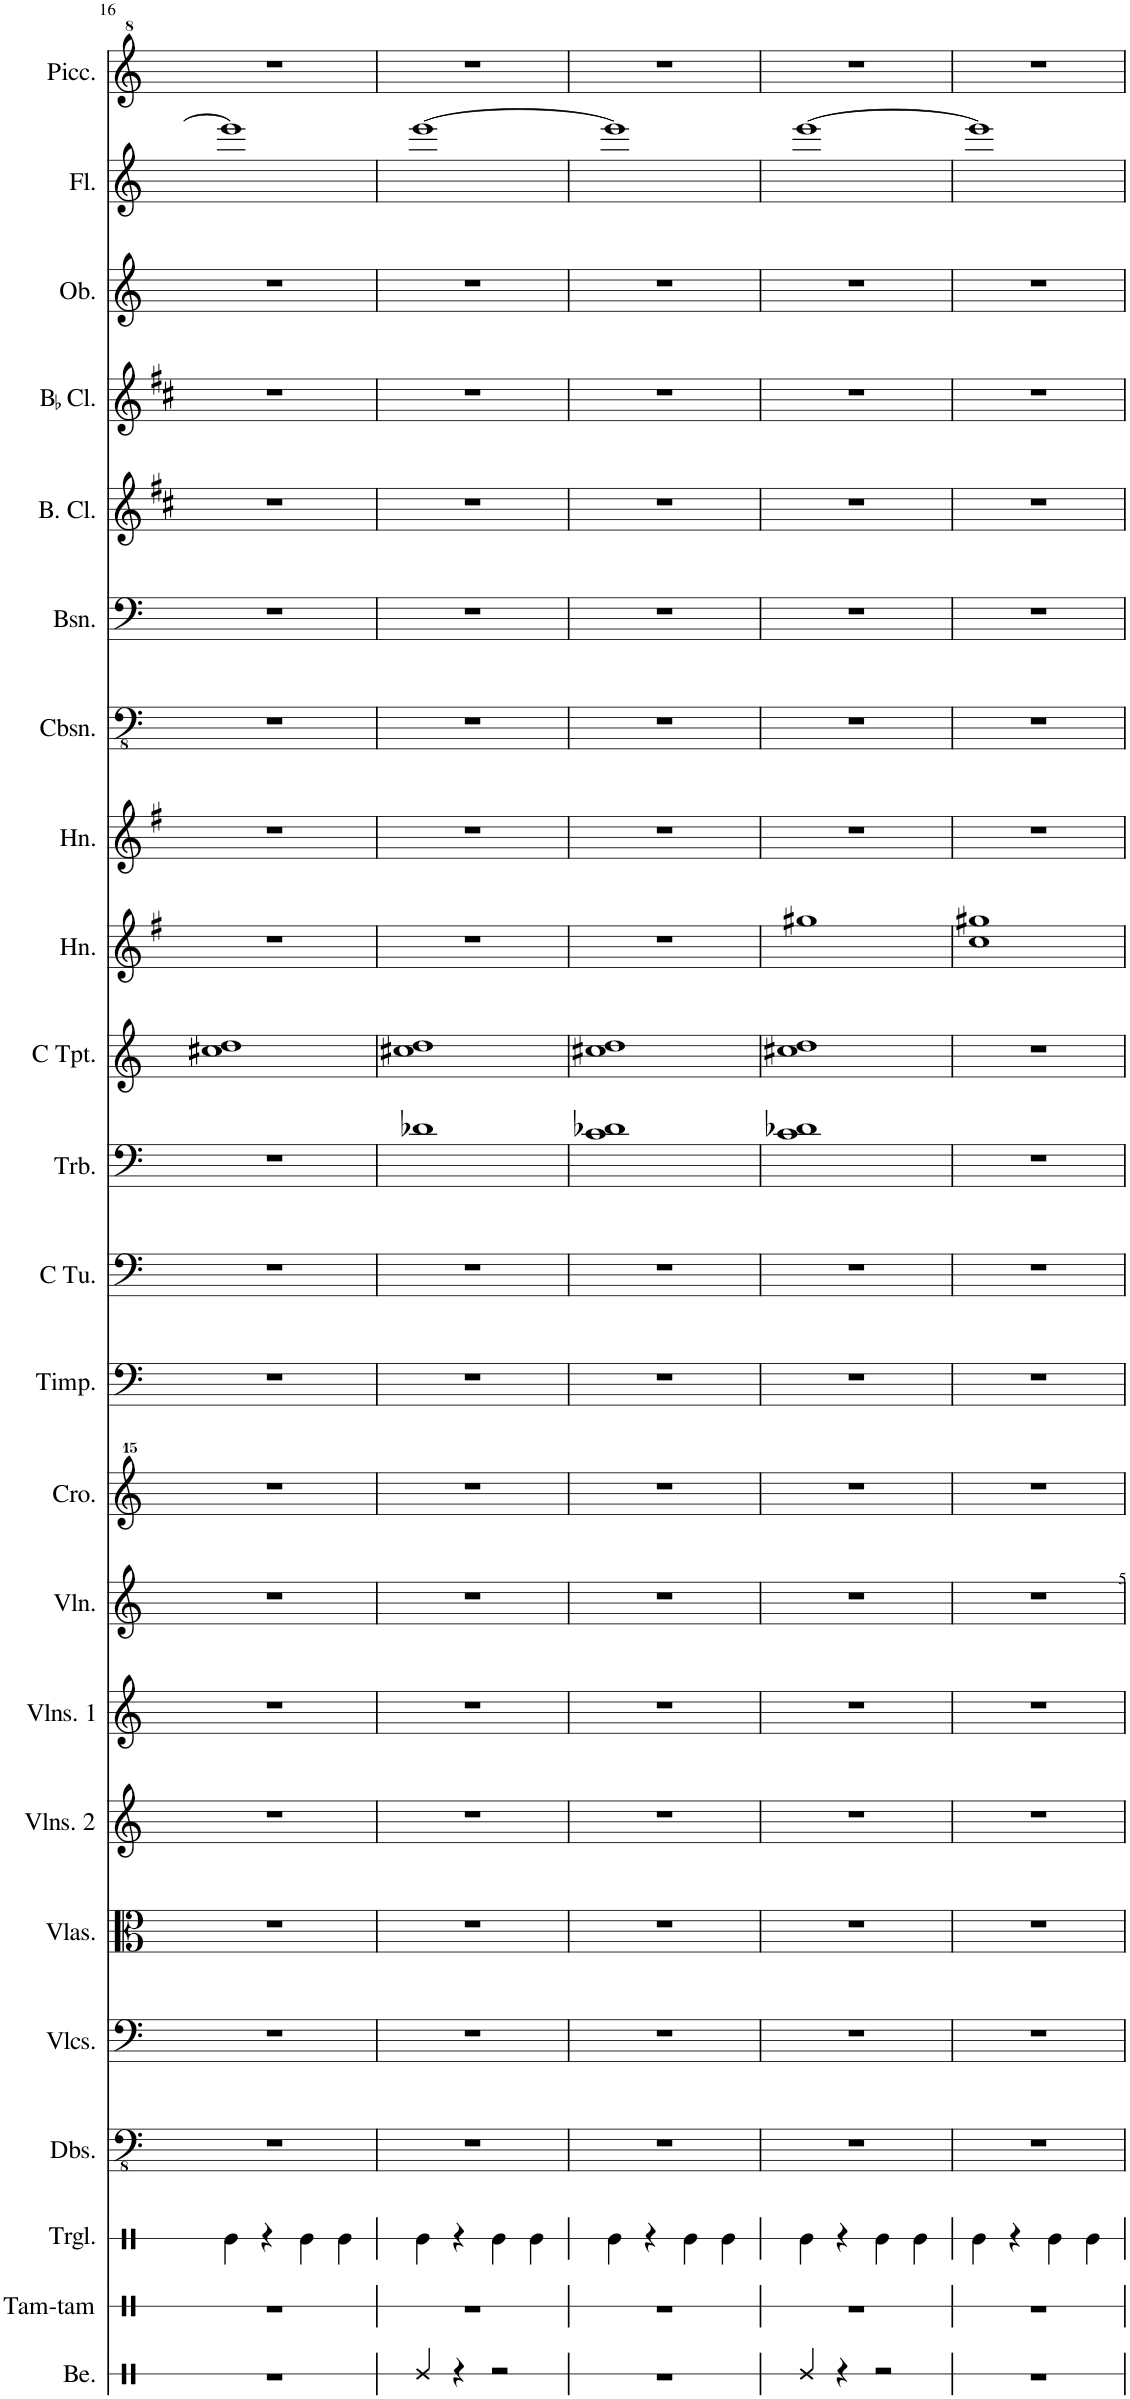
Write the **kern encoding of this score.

**kern	**kern	**kern	**kern	**kern	**kern	**kern	**kern	**kern	**kern	**kern	**kern	**kern	**kern	**kern	**kern	**kern	**kern	**kern	**kern	**kern	**kern	**kern
*part23	*part22	*part21	*part20	*part19	*part18	*part17	*part16	*part15	*part14	*part13	*part12	*part11	*part10	*part9	*part8	*part7	*part6	*part5	*part4	*part3	*part2	*part1
*staff23	*staff22	*staff21	*staff20	*staff19	*staff18	*staff17	*staff16	*staff15	*staff14	*staff13	*staff12	*staff11	*staff10	*staff9	*staff8	*staff7	*staff6	*staff5	*staff4	*staff3	*staff2	*staff1
*I"Bells	*I"Tam-tam	*I"Triangle	*I"Double Basses	*I"Violoncellos	*I"Violas	*I"Violins 2	*I"Violins 1	*I"Violin	*I"Crotales	*I"Timpani	*I"C Tuba	*I"Trombone	*I"C Trumpet	*I"Horn	*I"Horn	*I"Contrabassoon	*I"Bassoon	*I"Bass Clarinet	*I"BaccidentalFlat Clarinet	*I"Oboe	*I"Flute	*I"Piccolo
*I'Be.	*I'Tam-tam	*I'Trgl.	*I'Dbs.	*I'Vlcs.	*I'Vlas.	*I'Vlns. 2	*I'Vlns. 1	*I'Vln.	*I'Cro.	*I'Timp.	*I'C Tu.	*I'Trb.	*I'C Tpt.	*I'Hn.	*I'Hn.	*I'Cbsn.	*I'Bsn.	*I'B. Cl.	*I'BaccidentalFlat Cl.	*I'Ob.	*I'Fl.	*I'Picc.
!!LO:PB:g=z
*clefX	*clefX	*clefX	*clefFv4	*clefF4	*clefC3	*clefG2	*clefG2	*clefG2	*clefG^^2	*clefF4	*clefF4	*clefF4	*clefG2	*clefG2	*clefG2	*clefFv4	*clefF4	*clefG2	*clefG2	*clefG2	*clefG2	*clefG^2
*	*	*	*	*	*	*	*	*	*	*	*	*	*	*Trd4c7	*Trd4c7	*Trd7c12	*	*Trd8c14	*Trd1c2	*	*	*Trd-7c-12
*k[]	*k[]	*k[]	*k[]	*k[]	*k[]	*k[]	*k[]	*k[]	*k[]	*k[]	*k[]	*k[]	*k[]	*k[f#]	*k[f#]	*k[]	*k[]	*k[f#c#]	*k[f#c#]	*k[]	*k[]	*k[]
*M4/4	*M4/4	*M4/4	*M4/4	*M4/4	*M4/4	*M4/4	*M4/4	*M4/4	*M4/4	*M4/4	*M4/4	*M4/4	*M4/4	*M4/4	*M4/4	*M4/4	*M4/4	*M4/4	*M4/4	*M4/4	*M4/4	*M4/4
=16	=16	=16	=16	=16	=16	=16	=16	=16	=16	=16	=16	=16	=16	=16	=16	=16	=16	=16	=16	=16	=16	=16
1r	1r	4Re\	1r	1r	1r	1r	1r	1r	1r	1r	1r	1r	1cc#X 1dd	1r	1r	1r	1r	1r	1r	1r	1eee]	1r
.	.	4r	.	.	.	.	.	.	.	.	.	.	.	.	.	.	.	.	.	.	.	.
.	.	4Re\	.	.	.	.	.	.	.	.	.	.	.	.	.	.	.	.	.	.	.	.
.	.	4Re\	.	.	.	.	.	.	.	.	.	.	.	.	.	.	.	.	.	.	.	.
=17	=17	=17	=17	=17	=17	=17	=17	=17	=17	=17	=17	=17	=17	=17	=17	=17	=17	=17	=17	=17	=17	=17
4Re/	1r	4Re\	1r	1r	1r	1r	1r	1r	1r	1r	1r	1d-X	1cc#X 1dd	1r	1r	1r	1r	1r	1r	1r	[1eee	1r
4r	.	4r	.	.	.	.	.	.	.	.	.	.	.	.	.	.	.	.	.	.	.	.
2r	.	4Re\	.	.	.	.	.	.	.	.	.	.	.	.	.	.	.	.	.	.	.	.
.	.	4Re\	.	.	.	.	.	.	.	.	.	.	.	.	.	.	.	.	.	.	.	.
=18	=18	=18	=18	=18	=18	=18	=18	=18	=18	=18	=18	=18	=18	=18	=18	=18	=18	=18	=18	=18	=18	=18
1r	1r	4Re\	1r	1r	1r	1r	1r	1r	1r	1r	1r	1c 1d-X	1cc#X 1dd	1r	1r	1r	1r	1r	1r	1r	1eee]	1r
.	.	4r	.	.	.	.	.	.	.	.	.	.	.	.	.	.	.	.	.	.	.	.
.	.	4Re\	.	.	.	.	.	.	.	.	.	.	.	.	.	.	.	.	.	.	.	.
.	.	4Re\	.	.	.	.	.	.	.	.	.	.	.	.	.	.	.	.	.	.	.	.
=19	=19	=19	=19	=19	=19	=19	=19	=19	=19	=19	=19	=19	=19	=19	=19	=19	=19	=19	=19	=19	=19	=19
4Re/	1r	4Re\	1r	1r	1r	1r	1r	1r	1r	1r	1r	1c 1d-X	1cc#X 1dd	1gg#X	1r	1r	1r	1r	1r	1r	[1eee	1r
4r	.	4r	.	.	.	.	.	.	.	.	.	.	.	.	.	.	.	.	.	.	.	.
2r	.	4Re\	.	.	.	.	.	.	.	.	.	.	.	.	.	.	.	.	.	.	.	.
.	.	4Re\	.	.	.	.	.	.	.	.	.	.	.	.	.	.	.	.	.	.	.	.
=20	=20	=20	=20	=20	=20	=20	=20	=20	=20	=20	=20	=20	=20	=20	=20	=20	=20	=20	=20	=20	=20	=20
1r	1r	4Re\	1r	1r	1r	1r	1r	1r	1r	1r	1r	1r	1r	1cc 1gg#X	1r	1r	1r	1r	1r	1r	1eee]	1r
.	.	4r	.	.	.	.	.	.	.	.	.	.	.	.	.	.	.	.	.	.	.	.
.	.	4Re\	.	.	.	.	.	.	.	.	.	.	.	.	.	.	.	.	.	.	.	.
.	.	4Re\	.	.	.	.	.	.	.	.	.	.	.	.	.	.	.	.	.	.	.	.
=	=	=	=	=	=	=	=	=	=	=	=	=	=	=	=	=	=	=	=	=	=	=
*-	*-	*-	*-	*-	*-	*-	*-	*-	*-	*-	*-	*-	*-	*-	*-	*-	*-	*-	*-	*-	*-	*-
